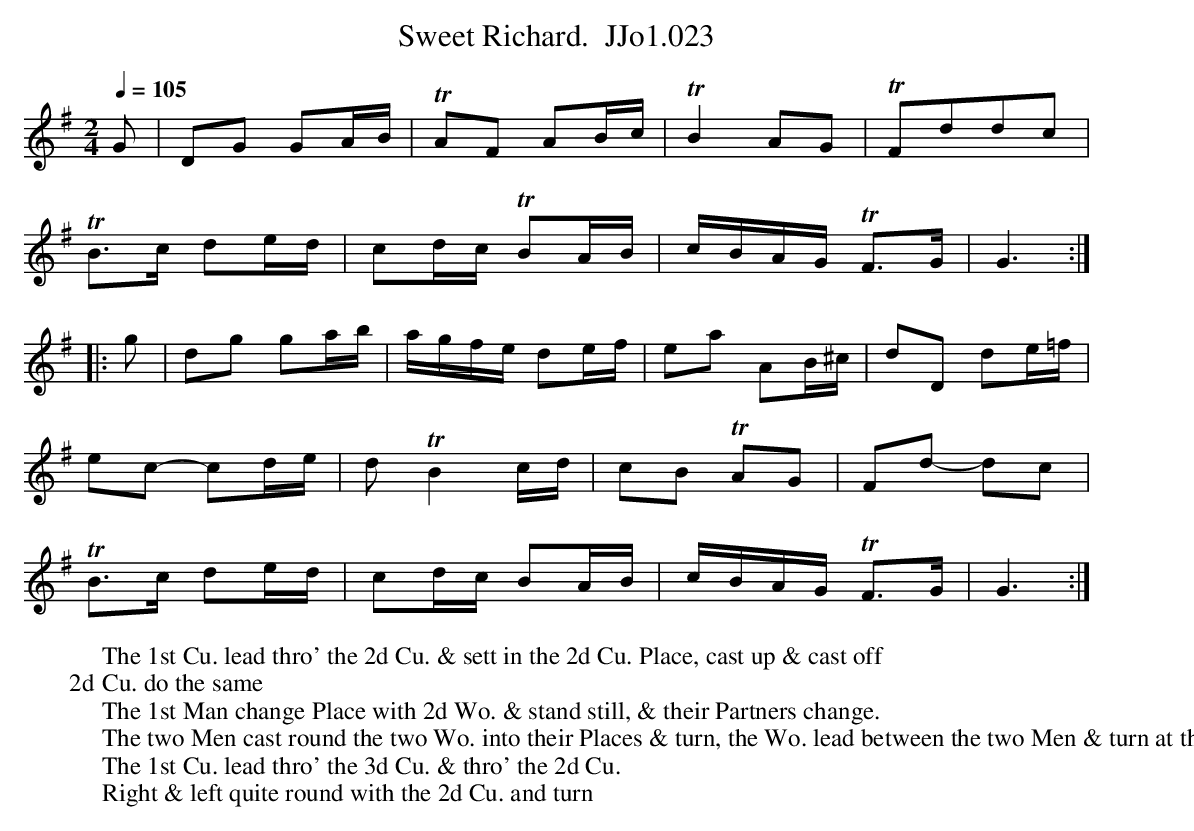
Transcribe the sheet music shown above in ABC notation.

X:1
T:Sweet Richard.  JJo1.023
M:2/4
Q:1/4=105
L:1/16
K:G
G2 | D2G2 G2AB | TA2F2 A2Bc | TB4A2G2| TF2d2d2c2 |
TB3c d2ed | c2dc TB2AB | cBAG TF3G | G6 :|
|:g2 |d2g2 g2ab | agfe d2ef | e2a2 A2B^c| d2D2 d2e=f |
e2c2 -c2de | d2 TB4 cd | c2B2 TA2G2 | F2d2 - d2c2 |
TB3c d2ed | c2dc B2AB | cBAG TF3G | G6 :|
W:The 1st Cu. lead thro' the 2d Cu. & sett in the 2d Cu. Place, cast up & cast off
W:2d Cu. do the same
W:The 1st Man change Place with 2d Wo. & stand still, & their Partners change.
W:The two Men cast round the two Wo. into their Places & turn, the Wo. lead between the two Men & turn at the same time
W:The 1st Cu. lead thro' the 3d Cu. & thro' the 2d Cu.
W:Right & left quite round with the 2d Cu. and turn
